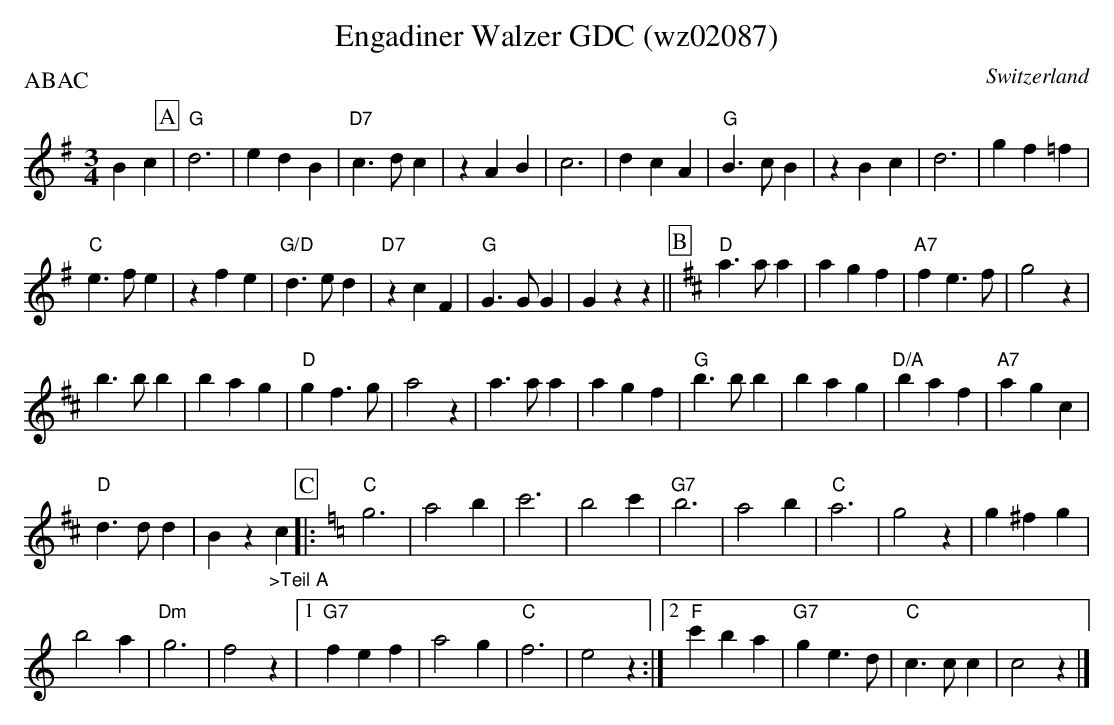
X:1
T:Engadiner Walzer GDC (wz02087)
O:Switzerland
P:ABAC
M:3/4
L:1/4
K:G major
Bc [P:A] | "G"d3 | edB | "D7"c>dc | zAB | c3 | dcA | "G"B>cB | zBc | d3 | gf=f |
"C"e>fe | zfe | "G/D"d>ed | "D7"zcF | "G"G>GG | Gzz || [P:B] [K:D]  "D"a>aa | agf | "A7"fe>f | g2z |
b>bb | bag | "D"gf>g | a2z | a>aa | agf | "G"b>bb | bag | "D/A"baf | "A7"agc |
"D"d>dd | Bz"_>Teil A"c [P:C] |: [K:C] "C"g3 | a2b | c'3 | b2c' |  "G7"b3 | a2b |  "C"a3 | g2z | g^fg |
b2a | "Dm"g3 | f2z |1 "G7"fef | a2g | "C"f3 | e2z :|2 "F"c'ba | "G7"ge>d | "C"c>cc |  c2z |]
